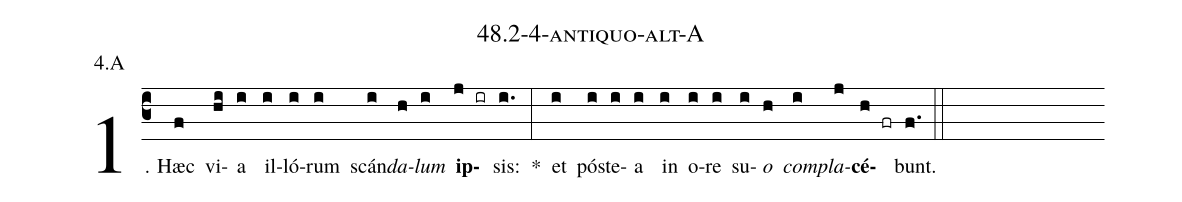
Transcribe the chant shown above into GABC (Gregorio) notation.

name: 48.2-4-antiquo-alt-A;
annotation: 4.A;
%%
(c3)1. Hæc(f) vi(hi)a(i) il(i)ló(i)rum(i) scán(i)<i>da</i>(h)<i>lum</i>(i) <b>ip</b>(j ir)sis:(i.) *(:) et(i) póst(i)e(i)a(i) in(i) o(i)re(i) su(i)<i>o</i>(h) <i>com</i>(i)<i>pla</i>(j)<b>cé</b>(h fr)bunt.(f.) (::)


%E(i) u(h) o(i) u(j) a(h) e.(f.) (::)
